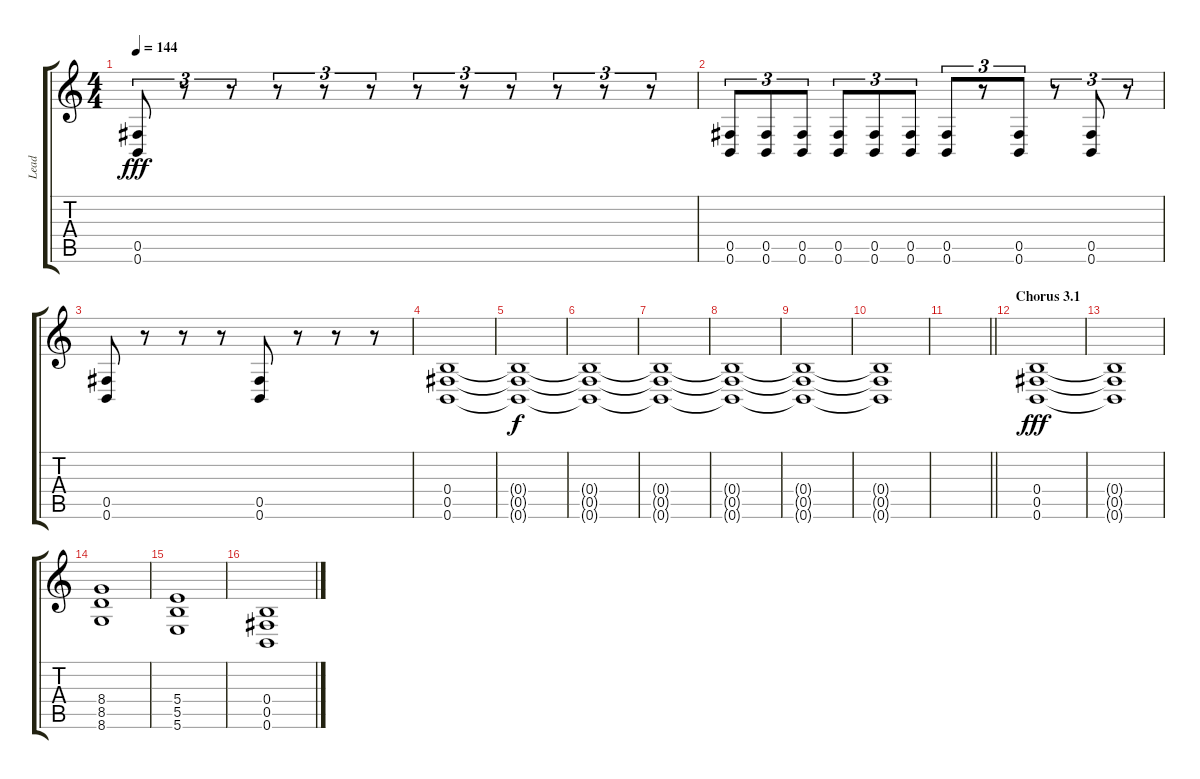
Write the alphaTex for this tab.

\track ("Lead" "Lead") {instrument overdrivenguitar}
\staff {score tabs}
\tuning (Db4 Ab3 E3 B2 Gb2 B1) {hide}
\ts (4 4)
\tempo 144
\clef g2
\ks c
(0.5 0.6).8{tu (3 2) dy fff} r.8{tu (3 2)} r.8{tu (3 2)} r.8{tu (3 2)} r.8{tu (3 2)} r.8{tu (3 2)} r.8{tu (3 2)} r.8{tu (3 2)} r.8{tu (3 2)} r.8{tu (3 2)} r.8{tu (3 2)} r.8{tu (3 2)} |
(0.5 0.6).8{tu (3 2)} (0.5 0.6).8{tu (3 2)} (0.5 0.6).8{tu (3 2)} (0.5 0.6).8{tu (3 2)} (0.5 0.6).8{tu (3 2)} (0.5 0.6).8{tu (3 2)} (0.5 0.6).8{tu (3 2)} r.8{tu (3 2)} (0.5 0.6).8{tu (3 2)} r.8{tu (3 2)} (0.5 0.6).8{tu (3 2)} r.8{tu (3 2)} |
(0.5 0.6).8 r.8 r.8 r.8 (0.5 0.6).8 r.8 r.8 r.8 |
(0.4 0.5 0.6).1 |
(0.4{t} 0.5{t} 0.6{t}).1{dy f} |
(0.4{t} 0.5{t} 0.6{t}).1{volume 0} |
(0.4{t} 0.5{t} 0.6{t}).1 |
(0.4{t} 0.5{t} 0.6{t}).1 |
(0.4{t} 0.5{t} 0.6{t}).1 |
(0.4{t} 0.5{t} 0.6{t}).1 |
\barLineRight lightlight
|
\section ("" "Chorus 3.1")
(0.4 0.5 0.6).1{dy fff volume 13} |
(0.4{t} 0.5{t} 0.6{t}).1 |
(8.4 8.5 8.6).1 |
(5.4 5.5 5.6).1 |
(0.4 0.5 0.6).1
